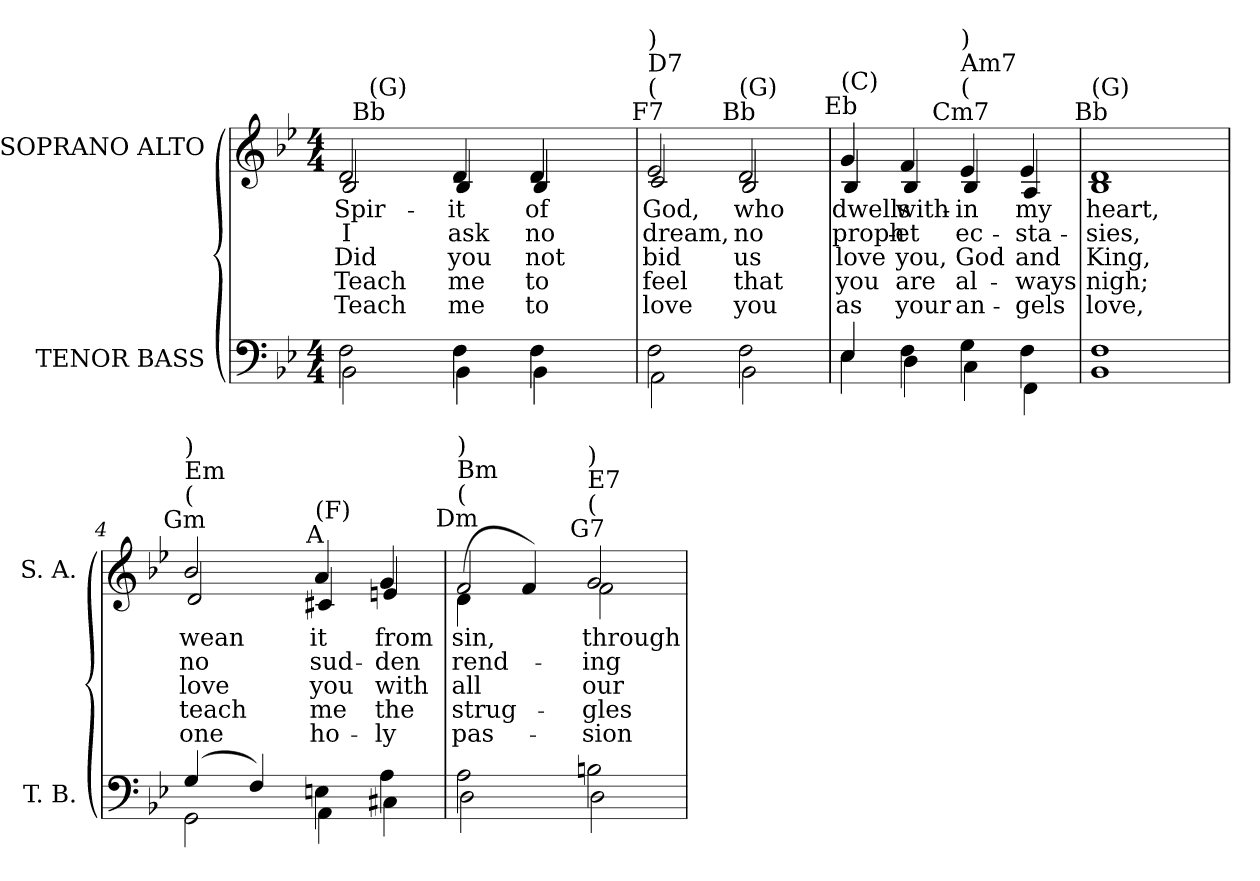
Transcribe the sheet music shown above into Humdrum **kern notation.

**kern	**kern	**text	**text	**text	**text	**text
*part2	*part1	*part1	*part1	*part1	*part1	*part1
*staff2	*staff1	*staff1	*staff1	*staff1	*staff1	*staff1
*I"TENOR BASS	*I"SOPRANO ALTO	*	*	*	*	*
*I'T. B.	*I'S. A.	*	*	*	*	*
!!LO:PB:g=z
*clefF4	*clefG2	*	*	*	*	*
*k[b-e-]	*k[b-e-]	*	*	*	*	*
*B-:	*B-:	*	*	*	*	*
*M4/4	*M4/4	*	*	*	*	*
=	=	=	=	=	=	=
*^	*	*	*	*	*	*
!	!	!LO:TX:a:i:t=Capo 3&colon;	!	!	!	!	!
!	!	!LO:TX:b:cj:t=1	!	!	!	!	!
!	!	!LO:TX:b:cj:t=2	!	!	!	!	!
!	!	!LO:TX:b:cj:t=3	!	!	!	!	!
!	!	!LO:TX:b:cj:t=4	!	!	!	!	!
!	!	!LO:TX:b:cj:t=5	!	!	!	!	!
!	!	!	!LO:LY:b:color=#000000	!LO:LY:b:color=#000000	!LO:LY:b:color=#000000	!LO:LY:b:color=#000000	!LO:LY:b:color=#000000
*	*	*^	*	*	*	*	*
*	*	*	*^	*	*	*	*	*
2Fi\	2BB-i\	2di/	2B-i/	16ryy	Spir-	I	Did	Teach	Teach
.	.	.	.	512.ryy	.	.	.	.	.
!	!	!	!	!LO:TX:a:cj:t=Bb	!	!	!	!	!
!	!	!	!	!LO:TX:t=(G)	!	!	!	!	!
.	.	.	.	2ryy	.	.	.	.	.
!	!	!	!	!	!LO:LY:b:color=#000000	!LO:LY:b:color=#000000	!LO:LY:b:color=#000000	!LO:LY:b:color=#000000	!LO:LY:b:color=#000000
4Fi\	4BB-i\	4di/	4B-i/	.	-it	ask	you	me	me
.	.	.	.	4ryy	.	.	.	.	.
!	!	!	!	!	!LO:LY:b:color=#000000	!LO:LY:b:color=#000000	!LO:LY:b:color=#000000	!LO:LY:b:color=#000000	!LO:LY:b:color=#000000
4Fi\	4BB-i\	4di/	4B-i/	.	of	no	not	to	to
.	.	.	.	8ryy	.	.	.	.	.
.	.	.	.	32ryy	.	.	.	.	.
.	.	.	.	64ryy	.	.	.	.	.
.	.	.	.	128ryy	.	.	.	.	.
.	.	.	.	256ryy	.	.	.	.	.
.	.	.	.	1024ryy	.	.	.	.	.
*	*	*v	*v	*v	*	*	*	*	*
=1	=1	=1	=1	=1	=1	=1	=1
*	*	*^	*	*	*	*	*
*	*	*	*^	*	*	*	*	*
!	!	!LO:TX:a:cj:t=F7	!	!	!	!	!	!	!
!	!	!LO:TX:t=(	!	!	!	!	!	!	!
!	!	!LO:TX:t=D7	!	!	!	!	!	!	!
!	!	!LO:TX:t=)	!	!	!	!	!	!	!
!	!	!	!	!	!LO:LY:b:color=#000000	!LO:LY:b:color=#000000	!LO:LY:b:color=#000000	!LO:LY:b:color=#000000	!LO:LY:b:color=#000000
*	*	*	*v	*v	*	*	*	*	*
2Fi\	2AAi\	2e-i/	2ci/	God,	dream,	bid	feel	love
!	!	!LO:TX:a:cj:t=Bb	!	!	!	!	!	!
!	!	!LO:TX:t=(G)	!	!	!	!	!	!
!	!	!	!	!LO:LY:b:color=#000000	!LO:LY:b:color=#000000	!LO:LY:b:color=#000000	!LO:LY:b:color=#000000	!LO:LY:b:color=#000000
2Fi\	2BB-i\	2di/	2B-i/	who	no	us	that	you
=2	=2	=2	=2	=2	=2	=2	=2	=2
!	!	!LO:TX:a:cj:t=Eb	!	!	!	!	!	!
!	!	!LO:TX:t=(C)	!	!	!	!	!	!
!	!	!	!	!LO:LY:b:color=#000000	!LO:LY:b:color=#000000	!LO:LY:b:color=#000000	!LO:LY:b:color=#000000	!LO:LY:b:color=#000000
4E-i/	4E-i\	4gi/	4B-i/	dwells	proph-	love	you	as
!	!	!	!	!LO:LY:b:color=#000000	!LO:LY:b:color=#000000	!LO:LY:b:color=#000000	!LO:LY:b:color=#000000	!LO:LY:b:color=#000000
4Fi\	4Di\	4fi/	4B-i/	with-	-et	you,	are	your
!	!	!LO:TX:a:cj:t=Cm7	!	!	!	!	!	!
!	!	!LO:TX:t=(	!	!	!	!	!	!
!	!	!LO:TX:t=Am7	!	!	!	!	!	!
!	!	!LO:TX:t=)	!	!	!	!	!	!
!	!	!	!	!LO:LY:b:color=#000000	!LO:LY:b:color=#000000	!LO:LY:b:color=#000000	!LO:LY:b:color=#000000	!LO:LY:b:color=#000000
4Gi\	4Ci\	4e-i/	4B-i/	-in	ec-	God	al-	an-
!	!	!	!	!LO:LY:b:color=#000000	!LO:LY:b:color=#000000	!LO:LY:b:color=#000000	!LO:LY:b:color=#000000	!LO:LY:b:color=#000000
4Fi\	4FFi\	4e-i/	4Ai/	my	-sta-	and	-ways	-gels
=3	=3	=3	=3	=3	=3	=3	=3	=3
!	!	!LO:TX:a:cj:t=Bb	!	!	!	!	!	!
!	!	!LO:TX:t=(G)	!	!	!	!	!	!
!	!	!	!	!LO:LY:b:color=#000000	!LO:LY:b:color=#000000	!LO:LY:b:color=#000000	!LO:LY:b:color=#000000	!LO:LY:b:color=#000000
1Fi	1BB-i	1di	1B-i	heart,	-sies,	King,	nigh;	love,
!!LO:LB:g=z	!!
=4	=4	=4	=4	=4	=4	=4	=4	=4
!	!	!LO:TX:a:cj:t=Gm	!	!	!	!	!	!
!	!	!LO:TX:t=(	!	!	!	!	!	!
!	!	!LO:TX:t=Em	!	!	!	!	!	!
!	!	!LO:TX:t=)	!	!	!	!	!	!
!	!	!	!	!LO:LY:b:color=#000000	!LO:LY:b:color=#000000	!LO:LY:b:color=#000000	!LO:LY:b:color=#000000	!LO:LY:b:color=#000000
(4Gi/	2GGi\	2b-i/	2di/	wean	no	love	teach	one
4Fi/)	.	.	.	.	.	.	.	.
!	!	!LO:TX:a:cj:t=A	!	!	!	!	!	!
!	!	!LO:TX:t=(F)	!	!	!	!	!	!
!	!	!	!	!LO:LY:b:color=#000000	!LO:LY:b:color=#000000	!LO:LY:b:color=#000000	!LO:LY:b:color=#000000	!LO:LY:b:color=#000000
4Eni\	4AAi\	4ai/	4c#Xi/	it	sud-	you	me	ho-
!	!	!	!	!LO:LY:b:color=#000000	!LO:LY:b:color=#000000	!LO:LY:b:color=#000000	!LO:LY:b:color=#000000	!LO:LY:b:color=#000000
4Ai\	4C#Xi\	4gi/	4eni/	from	-den	with	the	-ly
=5	=5	=5	=5	=5	=5	=5	=5	=5
!	!	!LO:TX:a:cj:t=Dm	!	!	!	!	!	!
!	!	!LO:TX:t=(	!	!	!	!	!	!
!	!	!LO:TX:t=Bm	!	!	!	!	!	!
!	!	!LO:TX:t=)	!	!	!	!	!	!
!	!	!	!	!LO:LY:b:color=#000000	!LO:LY:b:color=#000000	!LO:LY:b:color=#000000	!LO:LY:b:color=#000000	!LO:LY:b:color=#000000
2Ai\	2Di\	2fi/	(4di\	sin,	rend-	all	strug-	pas-
.	.	.	4fi/)	.	.	.	.	.
!	!	!LO:TX:a:cj:t=G7	!	!	!	!	!	!
!	!	!LO:TX:t=(	!	!	!	!	!	!
!	!	!LO:TX:t=E7	!	!	!	!	!	!
!	!	!LO:TX:t=)	!	!	!	!	!	!
!	!	!	!	!LO:LY:b:color=#000000	!LO:LY:b:color=#000000	!LO:LY:b:color=#000000	!LO:LY:b:color=#000000	!LO:LY:b:color=#000000
2Bni\	2Di\	2gi/	2fi\	through	-ing	our	-gles	-sion
*v	*v	*	*	*	*	*	*	*
*	*v	*v	*	*	*	*	*
=	=	=	=	=	=	=
*-	*-	*-	*-	*-	*-	*-
